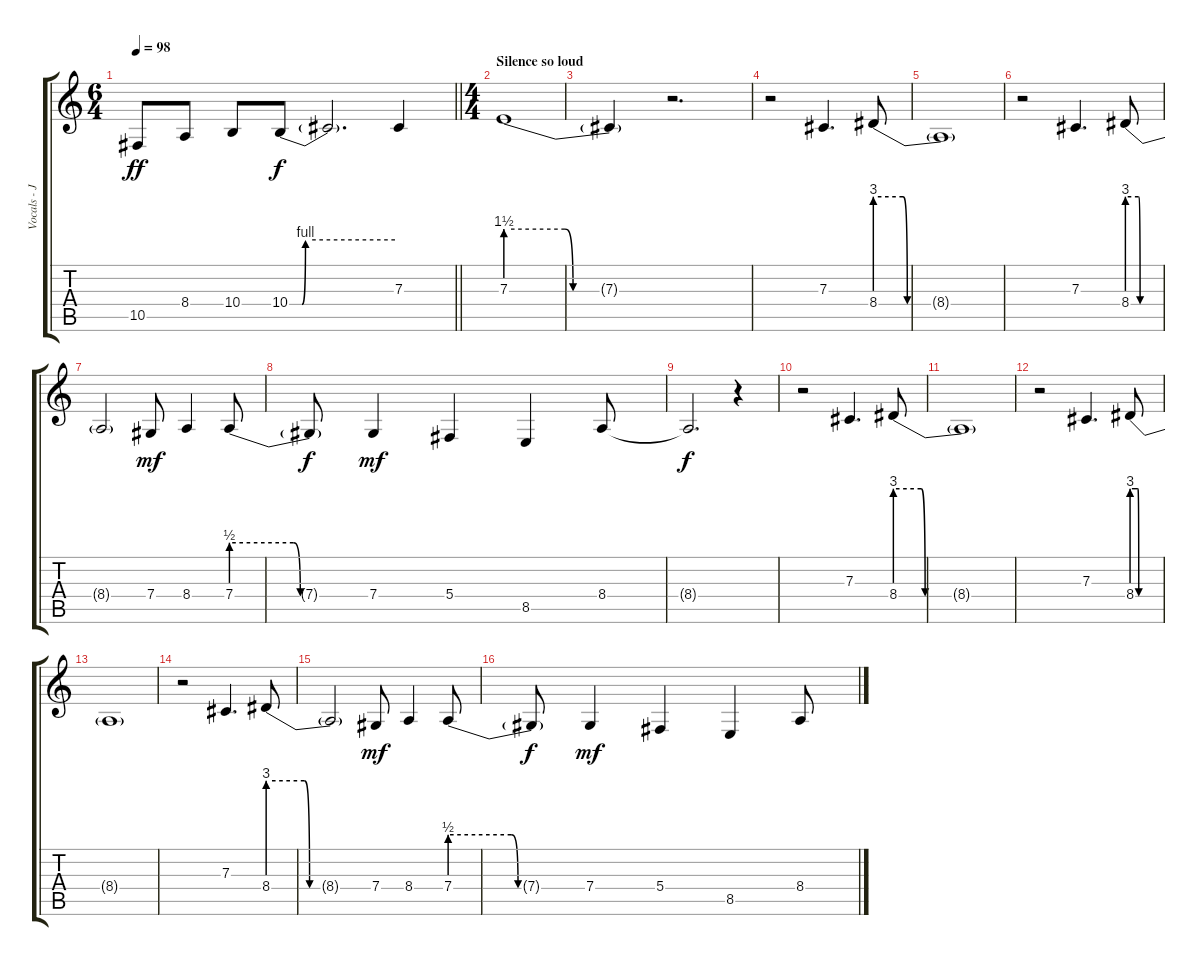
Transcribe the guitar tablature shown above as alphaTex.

\track ("Vocals - Jerry Cantrell" "Vocals - J") {instrument flute}
\staff {score tabs}
\tuning (Eb4 Bb3 Gb3 Db3 Ab2 Db2) {hide}
\ts (6 4)
\tempo 98
\clef g2
\barLineRight lightlight
\ks c
10.5.8{dy ff} 8.4.8 10.4.8 10.4{be (custom 0 0 7 0 9 4 60 4)}.8{dy f} 10.4{t}.2{d} 7.3.4 |
\ts (4 4)
\section ("" "Silence so loud")
7.3{be (custom 0 6 22 6 25 0 60 0)}.1 |
7.3{t}.4 r.2{d} |
r.2 7.3.4{d} 8.4{be (custom 0 12 13 12 15 0 60 0)}.8 |
8.4{t}.1 |
r.2 7.3.4{d} 8.4{be (custom 0 12 21 12 24 0 60 0)}.8 |
8.4{t}.2 7.4.8{dy mf} 8.4.4 7.4{be (custom 0 2 27 2 30 0 60 0)}.8 |
7.4{t}.8{dy f} 7.4.4{dy mf} 5.4.4 8.5.4 8.4.8 |
8.4{t}.2{d dy f} r.4 |
r.2 7.3.4{d} 8.4{be (custom 0 12 13 12 15 0 60 0)}.8 |
8.4{t}.1 |
r.2 7.3.4{d} 8.4{be (custom 0 12 13 12 15 0 60 0)}.8 |
8.4{t}.1 |
r.2 7.3.4{d} 8.4{be (custom 0 12 21 12 24 0 60 0)}.8 |
8.4{t}.2 7.4.8{dy mf} 8.4.4 7.4{be (custom 0 2 27 2 30 0 60 0)}.8 |
7.4{t}.8{dy f} 7.4.4{dy mf} 5.4.4 8.5.4 8.4.8
